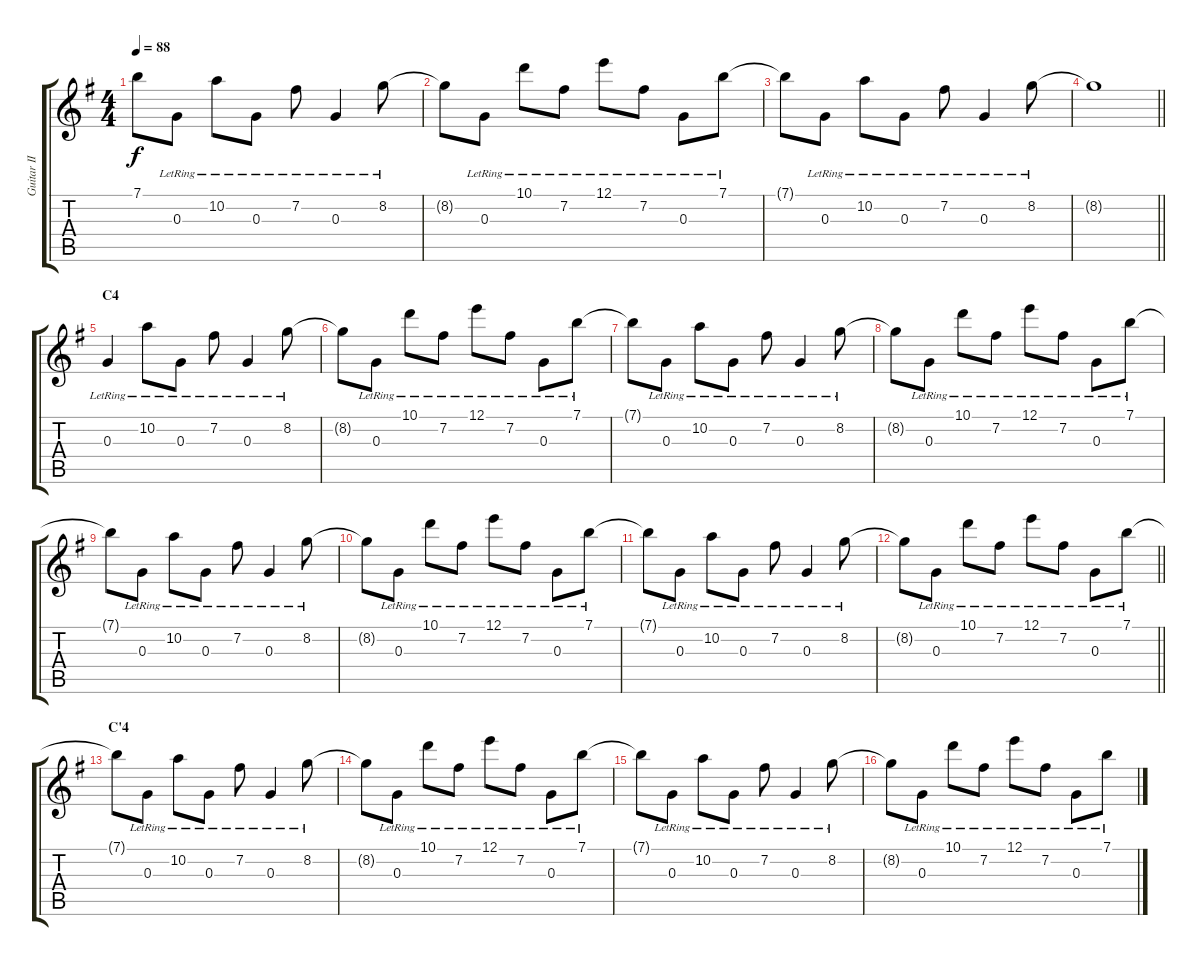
\track ("Guitar II" "Guitar II") {instrument electricguitarclean}
\staff {score tabs}
\tuning (E4 B3 G3 D3 A2 E2) {hide}
\ts (4 4)
\tempo 88
\clef g2
\ks g
7.1{t}.8{dy f} 0.3{lr}.8 10.2{lr}.8 0.3{lr}.8 7.2{lr}.8 0.3{lr}.4 8.2{lr}.8 |
8.2{t}.8 0.3{lr}.8 10.1{lr}.8 7.2{lr}.8 12.1{lr}.8 7.2{lr}.8 0.3{lr}.8 7.1{lr}.8 |
7.1{t}.8 0.3{lr}.8 10.2{lr}.8 0.3{lr}.8 7.2{lr}.8 0.3{lr}.4 8.2{lr}.8 |
\barLineRight lightlight
8.2{t}.1 |
\section ("" "C4")
0.3{lr}.4 10.2{lr}.8 0.3{lr}.8 7.2{lr}.8 0.3{lr}.4 8.2{lr}.8 |
8.2{t}.8 0.3{lr}.8 10.1{lr}.8 7.2{lr}.8 12.1{lr}.8 7.2{lr}.8 0.3{lr}.8 7.1{lr}.8 |
7.1{t}.8 0.3{lr}.8 10.2{lr}.8 0.3{lr}.8 7.2{lr}.8 0.3{lr}.4 8.2{lr}.8 |
8.2{t}.8 0.3{lr}.8 10.1{lr}.8 7.2{lr}.8 12.1{lr}.8 7.2{lr}.8 0.3{lr}.8 7.1{lr}.8 |
7.1{t}.8 0.3{lr}.8 10.2{lr}.8 0.3{lr}.8 7.2{lr}.8 0.3{lr}.4 8.2{lr}.8 |
8.2{t}.8 0.3{lr}.8 10.1{lr}.8 7.2{lr}.8 12.1{lr}.8 7.2{lr}.8 0.3{lr}.8 7.1{lr}.8 |
7.1{t}.8 0.3{lr}.8 10.2{lr}.8 0.3{lr}.8 7.2{lr}.8 0.3{lr}.4 8.2{lr}.8 |
\barLineRight lightlight
8.2{t}.8 0.3{lr}.8 10.1{lr}.8 7.2{lr}.8 12.1{lr}.8 7.2{lr}.8 0.3{lr}.8 7.1{lr}.8 |
\section ("" "C'4")
7.1{t}.8 0.3{lr}.8 10.2{lr}.8 0.3{lr}.8 7.2{lr}.8 0.3{lr}.4 8.2{lr}.8 |
8.2{t}.8 0.3{lr}.8 10.1{lr}.8 7.2{lr}.8 12.1{lr}.8 7.2{lr}.8 0.3{lr}.8 7.1{lr}.8 |
7.1{t}.8 0.3{lr}.8 10.2{lr}.8 0.3{lr}.8 7.2{lr}.8 0.3{lr}.4 8.2{lr}.8 |
8.2{t}.8 0.3{lr}.8 10.1{lr}.8 7.2{lr}.8 12.1{lr}.8 7.2{lr}.8 0.3{lr}.8 7.1{lr}.8
